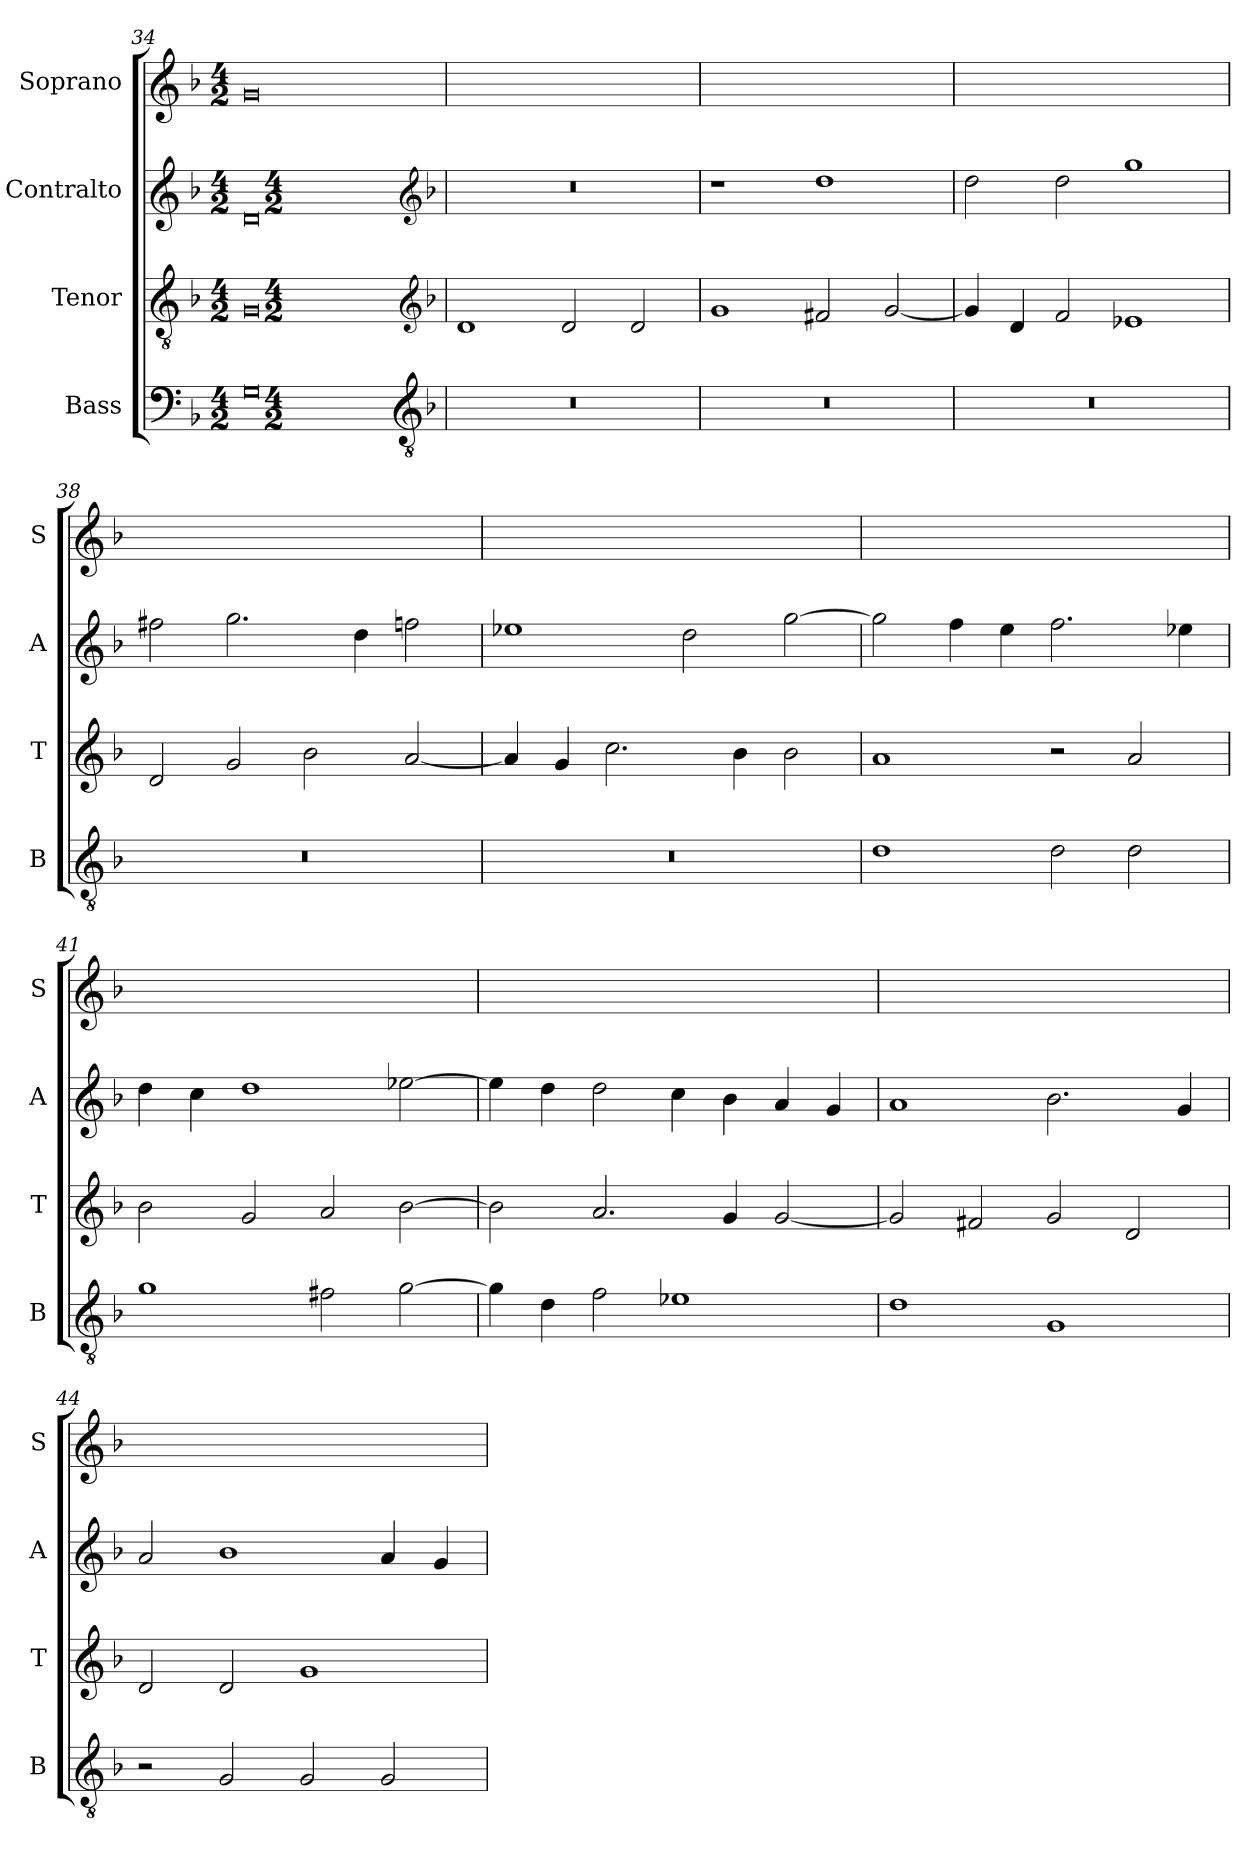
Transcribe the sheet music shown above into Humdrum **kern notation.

**kern	**kern	**kern	**kern
*part4	*part3	*part2	*part1
*staff4	*staff3	*staff2	*staff1
*I"Bass	*I"Tenor	*I"Contralto	*I"Soprano
*I'B	*I'T	*I'A	*I'S
*clefF4	*clefGv2	*clefG2	*clefG2
*k[b-]	*k[b-]	*k[b-]	*k[b-]
*G:dor	*G:dor	*G:dor	*G:dor
*M4/2	*M4/2	*M4/2	*M4/2
=34	=34	=34	=34
0G	0G	0d	0g
*clefGv2	*clefG2	*clefG2	*
*k[b-]	*k[b-]	*k[b-]	*
*G:dor	*G:dor	*G:dor	*
*M4/2	*M4/2	*M4/2	*
=35	=35	=35	=35
0r	1d	0r	0ryy
.	2d	.	.
.	2d	.	.
=36	=36	=36	=36
0r	1g	1r	0ryy
.	2f#X	1dd	.
.	[2g	.	.
=37	=37	=37	=37
0r	4g]	2dd	0ryy
.	4d	.	.
.	2f	2dd	.
.	1e-X	1gg	.
=38	=38	=38	=38
0r	2d	2ff#X	0ryy
.	2g	2.gg	.
.	2b-	.	.
.	.	4dd	.
.	[2a	2ffn	.
=39	=39	=39	=39
0r	4a]	1ee-X	0ryy
.	4g	.	.
.	2.cc	.	.
.	.	2dd	.
.	4b-	.	.
.	2b-	[2gg	.
=40	=40	=40	=40
1d	1a	2gg]	0ryy
.	.	4ff	.
.	.	4ee	.
2d	2r	2.ff	.
2d	2a	.	.
.	.	4ee-X	.
=41	=41	=41	=41
1g	2b-	4dd	0ryy
.	.	4cc	.
.	2g	1dd	.
2f#X	2a	.	.
[2g	[2b-	[2ee-X	.
=42	=42	=42	=42
4g]	2b-]	4ee-]	0ryy
4d	.	4dd	.
2f	2.a	2dd	.
1e-X	.	4cc	.
.	4g	4b-	.
.	[2g	4a	.
.	.	4g	.
=43	=43	=43	=43
1d	2g]	1a	0ryy
.	2f#X	.	.
1G	2g	2.b-	.
.	2d	.	.
.	.	4g	.
=44	=44	=44	=44
2r	2d	2a	0ryy
2G	2d	1b-	.
2G	1g	.	.
2G	.	4a	.
.	.	4g	.
=	=	=	=
*-	*-	*-	*-
